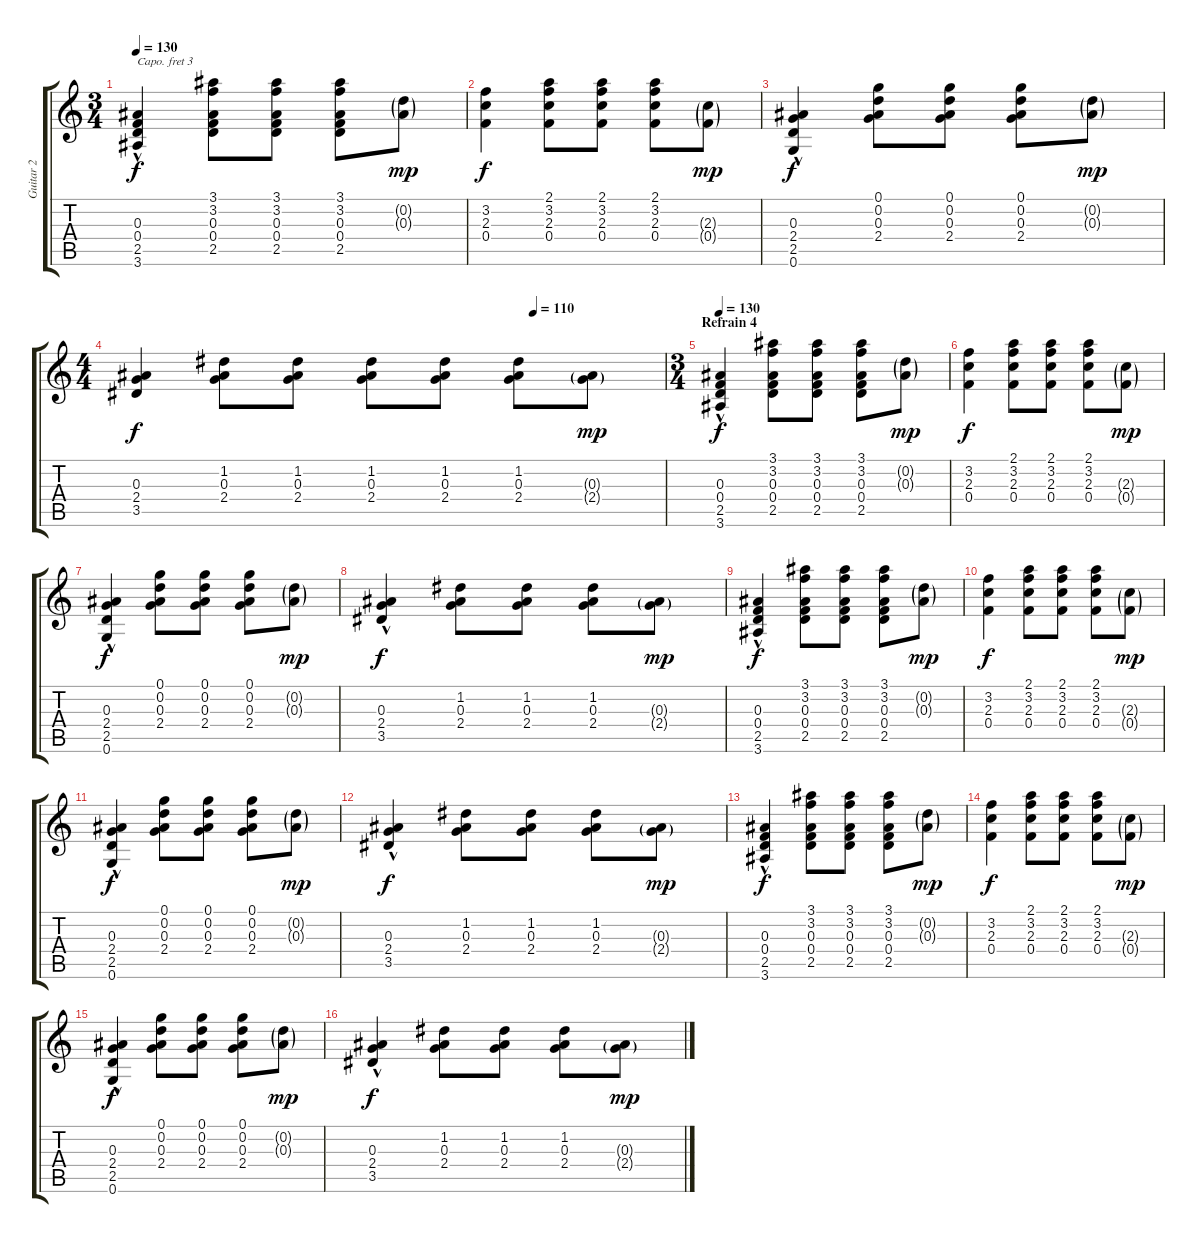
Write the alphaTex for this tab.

\track ("Guitar 2" "Guitar 2") {instrument acousticguitarsteel}
\staff {score tabs}
\capo 3
\tuning (E4 B3 G3 D3 A2 E2) {hide}
\ts (3 4)
\tempo 130
\clef g2
\ks c
(0.3 0.4 2.5 3.6{hac}).4{dy f} (3.1 3.2 0.3 0.4 2.5).8 (3.1 3.2 0.3 0.4 2.5).8 (3.1 3.2 0.3 0.4 2.5).8 (0.2{g} 0.3{g}).8{dy mp} |
(3.2 2.3 0.4).4{dy f} (2.1 3.2 2.3 0.4).8 (2.1 3.2 2.3 0.4).8 (2.1 3.2 2.3 0.4).8 (2.3{g} 0.4{g}).8{dy mp} |
(0.3 2.4 2.5{hac} 0.6{hac}).4{dy f} (0.1 0.2 0.3 2.4).8 (0.1 0.2 0.3 2.4).8 (0.1 0.2 0.3 2.4).8 (0.2{g} 0.3{g}).8{dy mp} |
\ts (4 4)
\tempo (110 0.75)
(0.3 2.4 3.5).4{dy f} (1.2 0.3 2.4).8 (1.2 0.3 2.4).8 (1.2 0.3 2.4).8 (1.2 0.3 2.4).8 (1.2 0.3 2.4).8 (0.3{g} 2.4{g}).8{dy mp} |
\ts (3 4)
\section ("" "Refrain 4")
\tempo 130
(0.3 0.4 2.5 3.6{hac}).4{dy f} (3.1 3.2 0.3 0.4 2.5).8 (3.1 3.2 0.3 0.4 2.5).8 (3.1 3.2 0.3 0.4 2.5).8 (0.2{g} 0.3{g}).8{dy mp} |
(3.2 2.3 0.4).4{dy f} (2.1 3.2 2.3 0.4).8 (2.1 3.2 2.3 0.4).8 (2.1 3.2 2.3 0.4).8 (2.3{g} 0.4{g}).8{dy mp} |
(0.3 2.4 2.5{hac} 0.6{hac}).4{dy f} (0.1 0.2 0.3 2.4).8 (0.1 0.2 0.3 2.4).8 (0.1 0.2 0.3 2.4).8 (0.2{g} 0.3{g}).8{dy mp} |
(0.3 2.4 3.5{hac}).4{dy f} (1.2 0.3 2.4).8 (1.2 0.3 2.4).8 (1.2 0.3 2.4).8 (0.3{g} 2.4{g}).8{dy mp} |
(0.3 0.4 2.5 3.6{hac}).4{dy f} (3.1 3.2 0.3 0.4 2.5).8 (3.1 3.2 0.3 0.4 2.5).8 (3.1 3.2 0.3 0.4 2.5).8 (0.2{g} 0.3{g}).8{dy mp} |
(3.2 2.3 0.4).4{dy f} (2.1 3.2 2.3 0.4).8 (2.1 3.2 2.3 0.4).8 (2.1 3.2 2.3 0.4).8 (2.3{g} 0.4{g}).8{dy mp} |
(0.3 2.4 2.5{hac} 0.6{hac}).4{dy f} (0.1 0.2 0.3 2.4).8 (0.1 0.2 0.3 2.4).8 (0.1 0.2 0.3 2.4).8 (0.2{g} 0.3{g}).8{dy mp} |
(0.3 2.4 3.5{hac}).4{dy f} (1.2 0.3 2.4).8 (1.2 0.3 2.4).8 (1.2 0.3 2.4).8 (0.3{g} 2.4{g}).8{dy mp} |
(0.3 0.4 2.5 3.6{hac}).4{dy f} (3.1 3.2 0.3 0.4 2.5).8 (3.1 3.2 0.3 0.4 2.5).8 (3.1 3.2 0.3 0.4 2.5).8 (0.2{g} 0.3{g}).8{dy mp} |
(3.2 2.3 0.4).4{dy f} (2.1 3.2 2.3 0.4).8 (2.1 3.2 2.3 0.4).8 (2.1 3.2 2.3 0.4).8 (2.3{g} 0.4{g}).8{dy mp} |
(0.3 2.4 2.5{hac} 0.6{hac}).4{dy f} (0.1 0.2 0.3 2.4).8 (0.1 0.2 0.3 2.4).8 (0.1 0.2 0.3 2.4).8 (0.2{g} 0.3{g}).8{dy mp} |
(0.3 2.4 3.5{hac}).4{dy f} (1.2 0.3 2.4).8 (1.2 0.3 2.4).8 (1.2 0.3 2.4).8 (0.3{g} 2.4{g}).8{dy mp}
